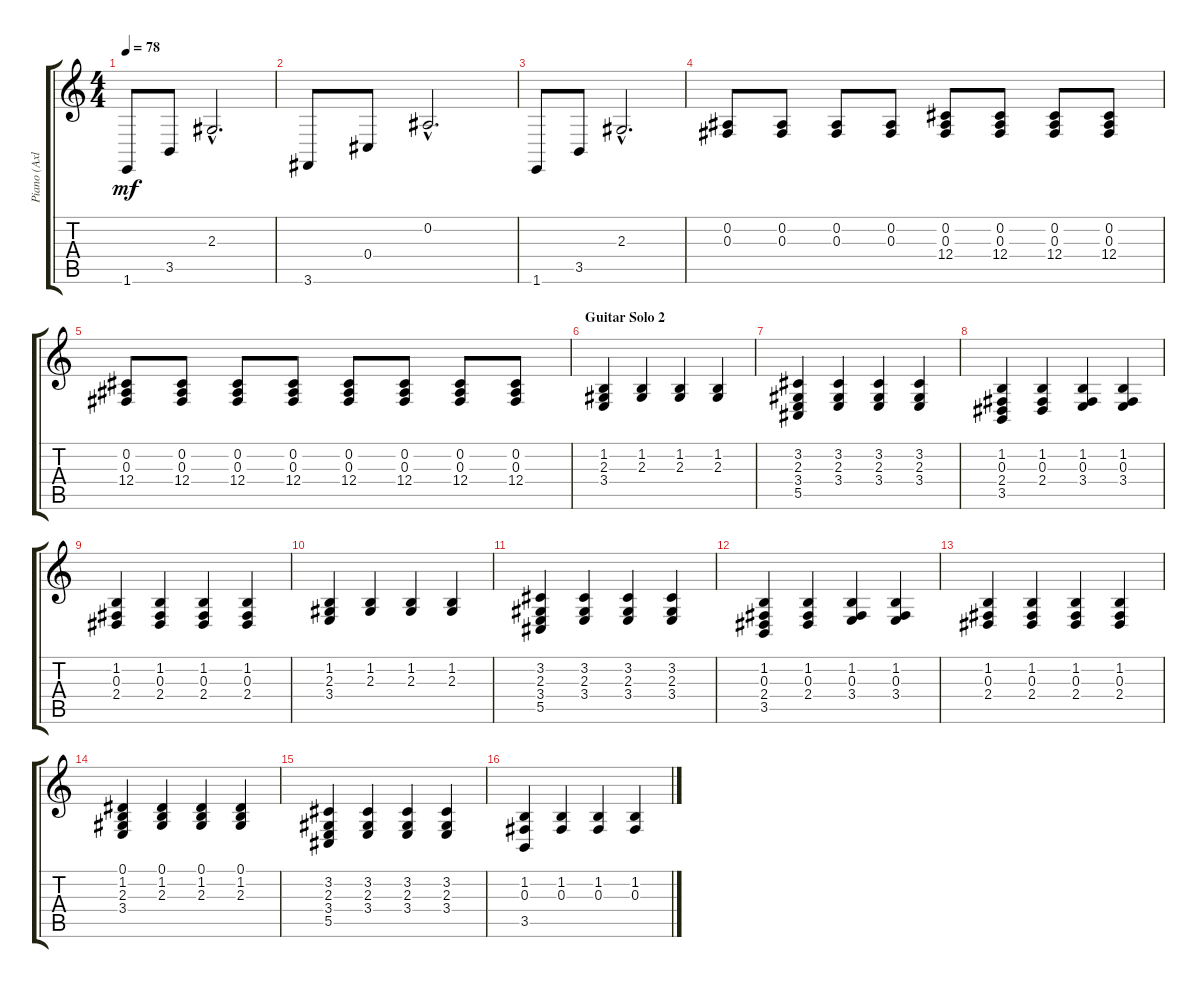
\track ("Piano (Axl)" "Piano (Axl") {instrument brightacousticpiano}
\staff {score tabs}
\tuning (Eb4 Bb3 Gb3 Db3 Ab2 Eb2) {hide}
\ts (4 4)
\tempo 78
\clef g2
\ks c
1.6.8{dy mf} 3.5.8 2.3{hac}.2{d} |
3.6.8 0.4.8 0.2{hac}.2{d} |
1.6.8 3.5.8 2.3{hac}.2{d} |
(0.2 0.3).8 (0.2 0.3).8 (0.2 0.3).8 (0.2 0.3).8 (0.2 0.3 12.4).8 (0.2 0.3 12.4).8 (0.2 0.3 12.4).8 (0.2 0.3 12.4).8 |
(0.2 0.3 12.4).8 (0.2 0.3 12.4).8 (0.2 0.3 12.4).8 (0.2 0.3 12.4).8 (0.2 0.3 12.4).8 (0.2 0.3 12.4).8 (0.2 0.3 12.4).8 (0.2 0.3 12.4).8 |
\section ("" "Guitar Solo 2")
(1.2 2.3 3.4).4 (1.2 2.3).4 (1.2 2.3).4 (1.2 2.3).4 |
(3.2 2.3 3.4 5.5).4 (3.2 2.3 3.4).4 (3.2 2.3 3.4).4 (3.2 2.3 3.4).4 |
(1.2 0.3 2.4 3.5).4 (1.2 0.3 2.4).4 (1.2 0.3 3.4).4 (1.2 0.3 3.4).4 |
(1.2 0.3 2.4).4 (1.2 0.3 2.4).4 (1.2 0.3 2.4).4 (1.2 0.3 2.4).4 |
(1.2 2.3 3.4).4 (1.2 2.3).4 (1.2 2.3).4 (1.2 2.3).4 |
(3.2 2.3 3.4 5.5).4 (3.2 2.3 3.4).4 (3.2 2.3 3.4).4 (3.2 2.3 3.4).4 |
(1.2 0.3 2.4 3.5).4 (1.2 0.3 2.4).4 (1.2 0.3 3.4).4 (1.2 0.3 3.4).4 |
(1.2 0.3 2.4).4 (1.2 0.3 2.4).4 (1.2 0.3 2.4).4 (1.2 0.3 2.4).4 |
(0.1 1.2 2.3 3.4).4 (0.1 1.2 2.3).4 (0.1 1.2 2.3).4 (0.1 1.2 2.3).4 |
(3.2 2.3 3.4 5.5).4 (3.2 2.3 3.4).4 (3.2 2.3 3.4).4 (3.2 2.3 3.4).4 |
(1.2 0.3 3.5).4 (1.2 0.3).4 (1.2 0.3).4 (1.2 0.3).4
